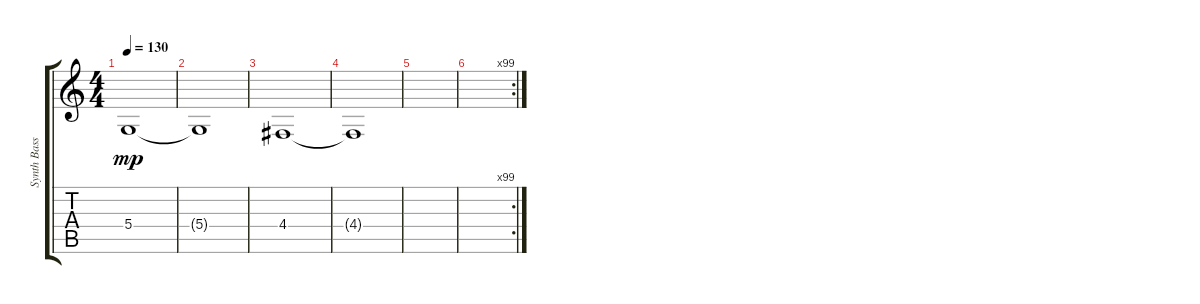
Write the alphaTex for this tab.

\track ("Synth Bass" "Synth Bass") {instrument synthstrings1}
\staff {score tabs}
\tuning (E4 B3 G3 D3 A2 E2) {hide}
\ts (4 4)
\tempo 130
\clef g2
\ks c
5.4.1{dy mp} |
5.4{t}.1 |
4.4.1 |
4.4{t}.1 |
|
\rc 99
